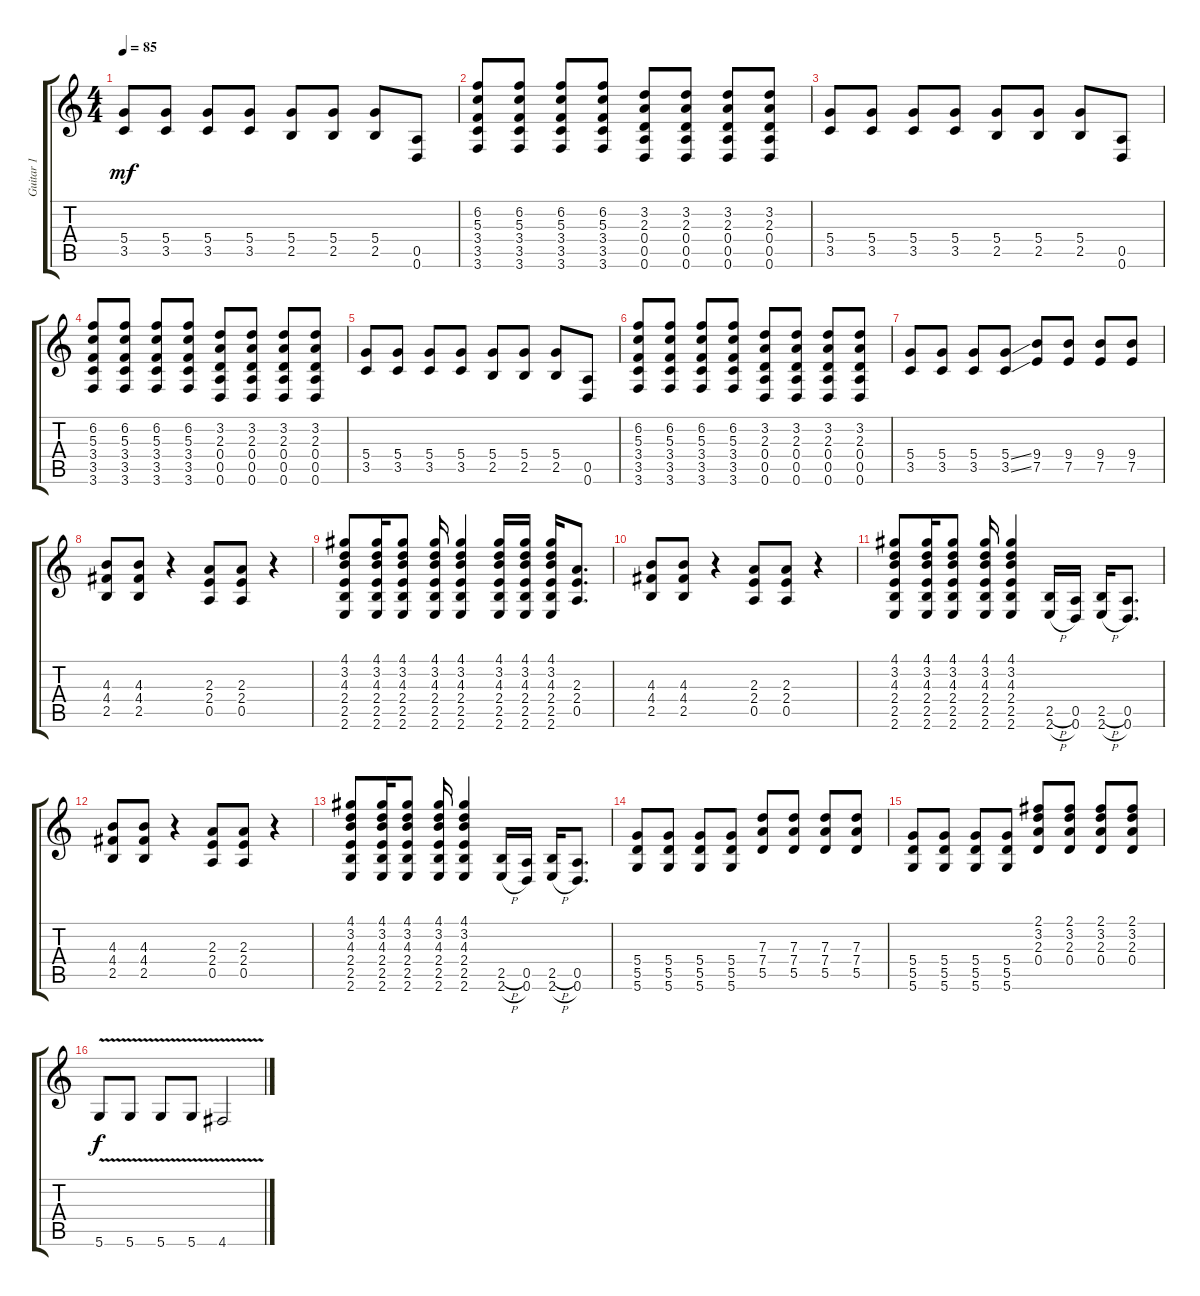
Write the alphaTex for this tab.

\track ("Guitar 1 " "Guitar 1 ") {instrument distortionguitar}
\staff {score tabs}
\tuning (E4 B3 G3 D3 A2 D2) {hide}
\ts (4 4)
\tempo 85
\clef g2
\ks c
(5.4 3.5).8{dy mf} (5.4 3.5).8 (5.4 3.5).8 (5.4 3.5).8 (5.4 2.5).8 (5.4 2.5).8 (5.4 2.5).8 (0.5 0.6).8 |
(6.2 5.3 3.4 3.5 3.6).8 (6.2 5.3 3.4 3.5 3.6).8 (6.2 5.3 3.4 3.5 3.6).8 (6.2 5.3 3.4 3.5 3.6).8 (3.2 2.3 0.4 0.5 0.6).8 (3.2 2.3 0.4 0.5 0.6).8 (3.2 2.3 0.4 0.5 0.6).8 (3.2 2.3 0.4 0.5 0.6).8 |
(5.4 3.5).8 (5.4 3.5).8 (5.4 3.5).8 (5.4 3.5).8 (5.4 2.5).8 (5.4 2.5).8 (5.4 2.5).8 (0.5 0.6).8 |
(6.2 5.3 3.4 3.5 3.6).8 (6.2 5.3 3.4 3.5 3.6).8 (6.2 5.3 3.4 3.5 3.6).8 (6.2 5.3 3.4 3.5 3.6).8 (3.2 2.3 0.4 0.5 0.6).8 (3.2 2.3 0.4 0.5 0.6).8 (3.2 2.3 0.4 0.5 0.6).8 (3.2 2.3 0.4 0.5 0.6).8 |
(5.4 3.5).8 (5.4 3.5).8 (5.4 3.5).8 (5.4 3.5).8 (5.4 2.5).8 (5.4 2.5).8 (5.4 2.5).8 (0.5 0.6).8 |
(6.2 5.3 3.4 3.5 3.6).8 (6.2 5.3 3.4 3.5 3.6).8 (6.2 5.3 3.4 3.5 3.6).8 (6.2 5.3 3.4 3.5 3.6).8 (3.2 2.3 0.4 0.5 0.6).8 (3.2 2.3 0.4 0.5 0.6).8 (3.2 2.3 0.4 0.5 0.6).8 (3.2 2.3 0.4 0.5 0.6).8 |
(5.4 3.5).8 (5.4 3.5).8 (5.4 3.5).8 (5.4{ss} 3.5{ss}).8 (9.4 7.5).8 (9.4 7.5).8 (9.4 7.5).8 (9.4 7.5).8 |
(4.3 4.4 2.5).8 (4.3 4.4 2.5).8 r.4 (2.3 2.4 0.5).8 (2.3 2.4 0.5).8 r.4 |
(4.1 3.2 4.3 2.4 2.5 2.6).8 (4.1 3.2 4.3 2.4 2.5 2.6).16 (4.1 3.2 4.3 2.4 2.5 2.6).8 (4.1 3.2 4.3 2.4 2.5 2.6).16 (4.1 3.2 4.3 2.4 2.5 2.6).4 (4.1 3.2 4.3 2.4 2.5 2.6).16 (4.1 3.2 4.3 2.4 2.5 2.6).16 (4.1 3.2 4.3 2.4 2.5 2.6).16 (2.3 2.4 0.5).8{d} |
(4.3 4.4 2.5).8 (4.3 4.4 2.5).8 r.4 (2.3 2.4 0.5).8 (2.3 2.4 0.5).8 r.4 |
(4.1 3.2 4.3 2.4 2.5 2.6).8 (4.1 3.2 4.3 2.4 2.5 2.6).16 (4.1 3.2 4.3 2.4 2.5 2.6).8 (4.1 3.2 4.3 2.4 2.5 2.6).16 (4.1 3.2 4.3 2.4 2.5 2.6).4 (2.5{h} 2.6{h}).16 (0.5 0.6).16 (2.5{h} 2.6{h}).16 (0.5 0.6).8{d} |
(4.3 4.4 2.5).8 (4.3 4.4 2.5).8 r.4 (2.3 2.4 0.5).8 (2.3 2.4 0.5).8 r.4 |
(4.1 3.2 4.3 2.4 2.5 2.6).8 (4.1 3.2 4.3 2.4 2.5 2.6).16 (4.1 3.2 4.3 2.4 2.5 2.6).8 (4.1 3.2 4.3 2.4 2.5 2.6).16 (4.1 3.2 4.3 2.4 2.5 2.6).4 (2.5{h} 2.6{h}).16 (0.5 0.6).16 (2.5{h} 2.6{h}).16 (0.5 0.6).8{d} |
(5.4 5.5 5.6).8 (5.4 5.5 5.6).8 (5.4 5.5 5.6).8 (5.4 5.5 5.6).8 (7.3 7.4 5.5).8 (7.3 7.4 5.5).8 (7.3 7.4 5.5).8 (7.3 7.4 5.5).8 |
(5.4 5.5 5.6).8 (5.4 5.5 5.6).8 (5.4 5.5 5.6).8 (5.4 5.5 5.6).8 (2.1 3.2 2.3 0.4).8 (2.1 3.2 2.3 0.4).8 (2.1 3.2 2.3 0.4).8 (2.1 3.2 2.3 0.4).8 |
5.6{v}.8{dy f} 5.6{v}.8 5.6{v}.8 5.6{v}.8 4.6{v}.2
